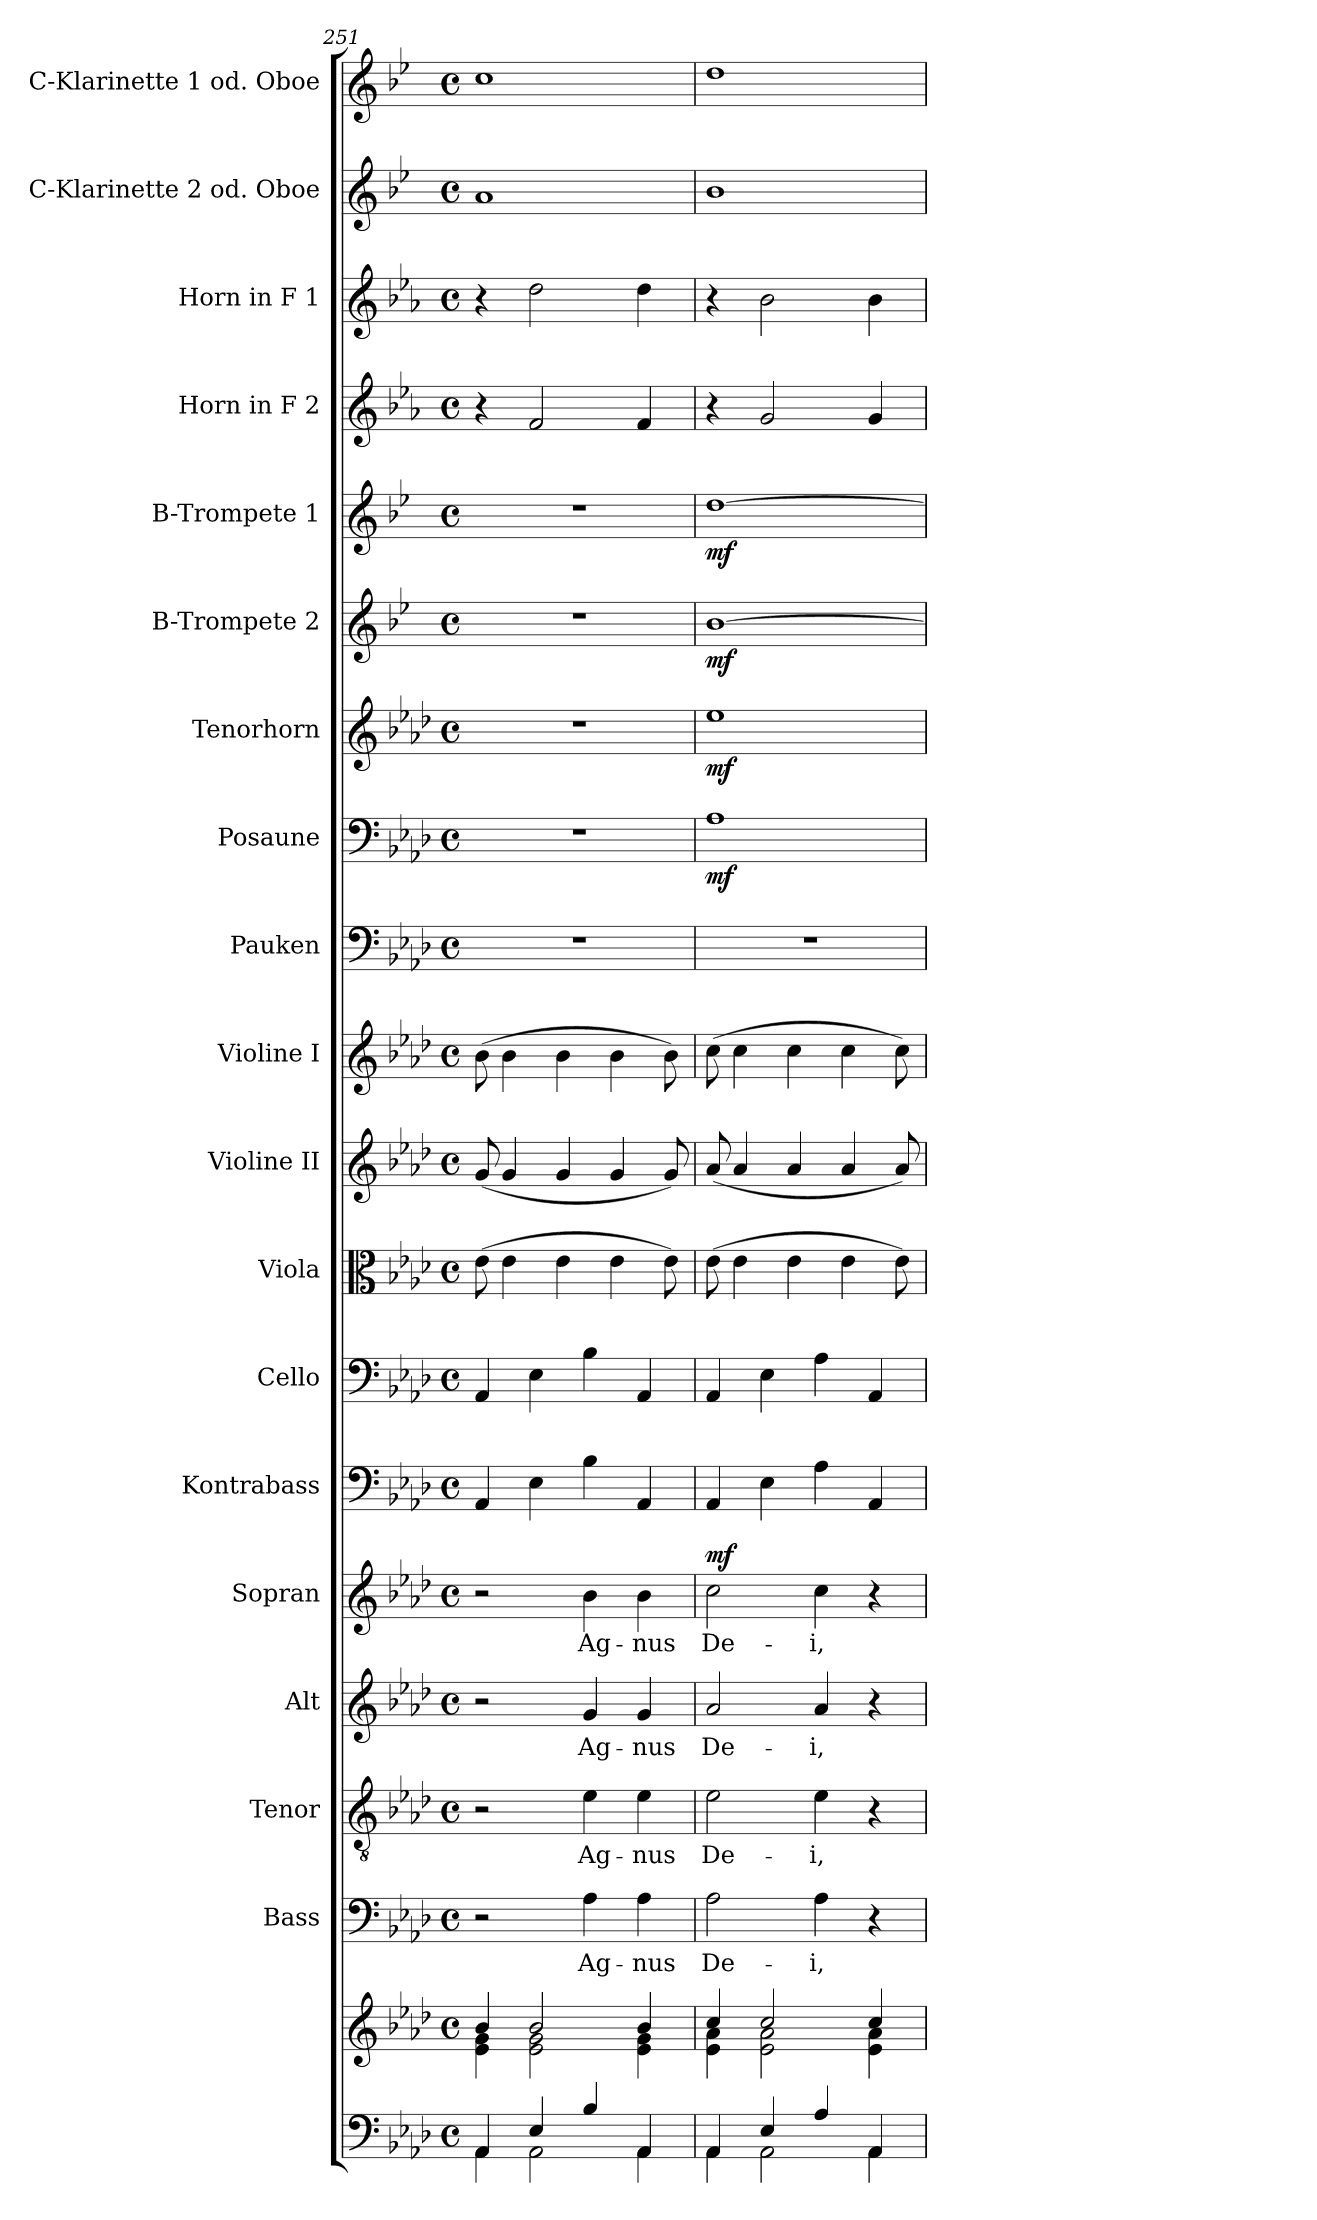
**kern	**kern	**kern	**text	**kern	**text	**kern	**text	**kern	**text	**dynam	**kern	**kern	**kern	**kern	**kern	**kern	**kern	**dynam	**kern	**dynam	**kern	**dynam	**kern	**dynam	**kern	**kern	**kern	**kern
*part19	*part19	*part18	*part18	*part17	*part17	*part16	*part16	*part15	*part15	*part15	*part14	*part13	*part12	*part11	*part10	*part9	*part8	*part8	*part7	*part7	*part6	*part6	*part5	*part5	*part4	*part3	*part2	*part1
*staff20	*staff19	*staff18	*staff18	*staff17	*staff17	*staff16	*staff16	*staff15	*staff15	*staff15	*staff14	*staff13	*staff12	*staff11	*staff10	*staff9	*staff8	*staff8	*staff7	*staff7	*staff6	*staff6	*staff5	*staff5	*staff4	*staff3	*staff2	*staff1
*	*	*I"Bass	*	*I"Tenor	*	*I"Alt	*	*I"Sopran	*	*	*I"Kontrabass	*I"Cello	*I"Viola	*I"Violine II	*I"Violine I	*I"Pauken	*I"Posaune	*	*I"Tenorhorn	*	*I"B-Trompete 2	*	*I"B-Trompete 1	*	*I"Horn in F 2	*I"Horn in F 1	*I"C-Klarinette 2 od. Oboe	*I"C-Klarinette 1 od. Oboe
*	*	*I'B.	*	*I'T.	*	*I'A.	*	*I'S.	*	*	*I'Kb.	*	*I'Vla.	*I'Vl. II	*I'Vl. I	*I'Pk.	*I'Pos.	*	*I'T. Hrn.	*	*I'B Trp. 2	*	*I'B Trp. 1	*	*	*	*I'C Kl. 2	*I'C Kl. 1
!!LO:PB:g=z
*clefF4	*clefG2	*clefF4	*	*clefGv2	*	*clefG2	*	*clefG2	*	*	*clefF4	*clefF4	*clefC3	*clefG2	*clefG2	*clefF4	*clefF4	*	*clefG2	*	*clefG2	*	*clefG2	*	*clefG2	*clefG2	*clefG2	*clefG2
*	*	*	*	*	*	*	*	*	*	*	*ITrd7c12	*	*	*	*	*	*	*	*ITrd8c14	*	*ITrd1c2	*	*ITrd1c2	*	*ITrd4c7	*ITrd4c7	*ITrd1c2	*ITrd1c2
*k[b-e-a-d-]	*k[b-e-a-d-]	*k[b-e-a-d-]	*	*k[b-e-a-d-]	*	*k[b-e-a-d-]	*	*k[b-e-a-d-]	*	*	*k[b-e-a-d-]	*k[b-e-a-d-]	*k[b-e-a-d-]	*k[b-e-a-d-]	*k[b-e-a-d-]	*k[b-e-a-d-]	*k[b-e-a-d-]	*	*k[b-e-a-d-]	*	*k[b-e-a-d-]	*	*k[b-e-a-d-]	*	*k[b-e-a-d-]	*k[b-e-a-d-]	*k[b-e-a-d-]	*k[b-e-a-d-]
*A-:	*A-:	*A-:	*	*A-:	*	*A-:	*	*A-:	*	*	*A-:	*A-:	*A-:	*A-:	*A-:	*A-:	*A-:	*	*A-:	*	*A-:	*	*A-:	*	*A-:	*A-:	*A-:	*A-:
*M4/4	*M4/4	*M4/4	*	*M4/4	*	*M4/4	*	*M4/4	*	*	*M4/4	*M4/4	*M4/4	*M4/4	*M4/4	*M4/4	*M4/4	*	*M4/4	*	*M4/4	*	*M4/4	*	*M4/4	*M4/4	*M4/4	*M4/4
*met(c)	*met(c)	*met(c)	*	*met(c)	*	*met(c)	*	*met(c)	*	*	*met(c)	*met(c)	*met(c)	*met(c)	*met(c)	*met(c)	*met(c)	*	*met(c)	*	*met(c)	*	*met(c)	*	*met(c)	*met(c)	*met(c)	*met(c)
=251	=251	=251	=251	=251	=251	=251	=251	=251	=251	=251	=251	=251	=251	=251	=251	=251	=251	=251	=251	=251	=251	=251	=251	=251	=251	=251	=251	=251
*^	*^	*	*	*	*	*	*	*	*	*	*	*	*	*	*	*	*	*	*	*	*	*	*	*	*	*	*	*
4AA-/	4AA-\	4b-/	4e-\ 4g\	2r	.	2r	.	2r	.	2r	.	.	4AAA-/	4AA-/	(>8e-\	(<8g/	(>8b-\	1r	1r	.	1r	.	1r	.	1r	.	4r	4r	1g	1b-
.	.	.	.	.	.	.	.	.	.	.	.	.	.	.	4e-\	4g/	4b-\	.	.	.	.	.	.	.	.	.	.	.	.	.
4E-/	2AA-\	2b-/	2e-\ 2g\	.	.	.	.	.	.	.	.	.	4EE-\	4E-\	.	.	.	.	.	.	.	.	.	.	.	.	2B-/	2g\	.	.
.	.	.	.	.	.	.	.	.	.	.	.	.	.	.	4e-\	4g/	4b-\	.	.	.	.	.	.	.	.	.	.	.	.	.
!	!	!	!	!	!LO:LY:b	!	!LO:LY:b	!	!LO:LY:b	!	!LO:LY:b	!	!	!	!	!	!	!	!	!	!	!	!	!	!	!	!	!	!	!
4B-/	.	.	.	4A-\	Ag-	4e-\	Ag-	4g/	Ag-	4b-\	Ag-	.	4BB-\	4B-\	.	.	.	.	.	.	.	.	.	.	.	.	.	.	.	.
.	.	.	.	.	.	.	.	.	.	.	.	.	.	.	4e-\	4g/	4b-\	.	.	.	.	.	.	.	.	.	.	.	.	.
!	!	!	!	!	!LO:LY:b	!	!LO:LY:b	!	!LO:LY:b	!	!LO:LY:b	!	!	!	!	!	!	!	!	!	!	!	!	!	!	!	!	!	!	!
4AA-/	4AA-\	4b-/	4e-\ 4g\	4A-\	-nus	4e-\	-nus	4g/	-nus	4b-\	-nus	.	4AAA-/	4AA-/	.	.	.	.	.	.	.	.	.	.	.	.	4B-/	4g\	.	.
.	.	.	.	.	.	.	.	.	.	.	.	.	.	.	8e-\)	8g/)	8b-\)	.	.	.	.	.	.	.	.	.	.	.	.	.
=252	=252	=252	=252	=252	=252	=252	=252	=252	=252	=252	=252	=252	=252	=252	=252	=252	=252	=252	=252	=252	=252	=252	=252	=252	=252	=252	=252	=252	=252	=252
!	!	!	!	!	!LO:LY:b	!	!LO:LY:b	!	!LO:LY:b	!	!LO:LY:b	!LO:DY:a	!	!	!	!	!	!	!	!LO:DY:b	!	!LO:DY:b	!	!LO:DY:b	!	!LO:DY:b	!	!	!	!
4AA-/	4AA-\	4cc/	4e-\ 4a-\	2A-\	De-	2e-\	De-	2a-/	De-	2cc\	De-	mf	4AAA-/	4AA-/	(>8e-\	(<8a-/	(>8cc\	1r	1A-	mf	1e-	mf	[1a-	mf	[1cc	mf	4r	4r	1a-	1cc
.	.	.	.	.	.	.	.	.	.	.	.	.	.	.	4e-\	4a-/	4cc\	.	.	.	.	.	.	.	.	.	.	.	.	.
4E-/	2AA-\	2cc/	2e-\ 2a-\	.	.	.	.	.	.	.	.	.	4EE-\	4E-\	.	.	.	.	.	.	.	.	.	.	.	.	2c/	2e-\	.	.
.	.	.	.	.	.	.	.	.	.	.	.	.	.	.	4e-\	4a-/	4cc\	.	.	.	.	.	.	.	.	.	.	.	.	.
!	!	!	!	!	!LO:LY:b	!	!LO:LY:b	!	!LO:LY:b	!	!LO:LY:b	!	!	!	!	!	!	!	!	!	!	!	!	!	!	!	!	!	!	!
4A-/	.	.	.	4A-\	-i,	4e-\	-i,	4a-/	-i,	4cc\	-i,	.	4AA-\	4A-\	.	.	.	.	.	.	.	.	.	.	.	.	.	.	.	.
.	.	.	.	.	.	.	.	.	.	.	.	.	.	.	4e-\	4a-/	4cc\	.	.	.	.	.	.	.	.	.	.	.	.	.
4AA-/	4AA-\	4cc/	4e-\ 4a-\	4r	.	4r	.	4r	.	4r	.	.	4AAA-/	4AA-/	.	.	.	.	.	.	.	.	.	.	.	.	4c/	4e-\	.	.
.	.	.	.	.	.	.	.	.	.	.	.	.	.	.	8e-\)	8a-/)	8cc\)	.	.	.	.	.	.	.	.	.	.	.	.	.
*v	*v	*	*	*	*	*	*	*	*	*	*	*	*	*	*	*	*	*	*	*	*	*	*	*	*	*	*	*	*	*
*	*v	*v	*	*	*	*	*	*	*	*	*	*	*	*	*	*	*	*	*	*	*	*	*	*	*	*	*	*	*
=	=	=	=	=	=	=	=	=	=	=	=	=	=	=	=	=	=	=	=	=	=	=	=	=	=	=	=	=
*-	*-	*-	*-	*-	*-	*-	*-	*-	*-	*-	*-	*-	*-	*-	*-	*-	*-	*-	*-	*-	*-	*-	*-	*-	*-	*-	*-	*-
